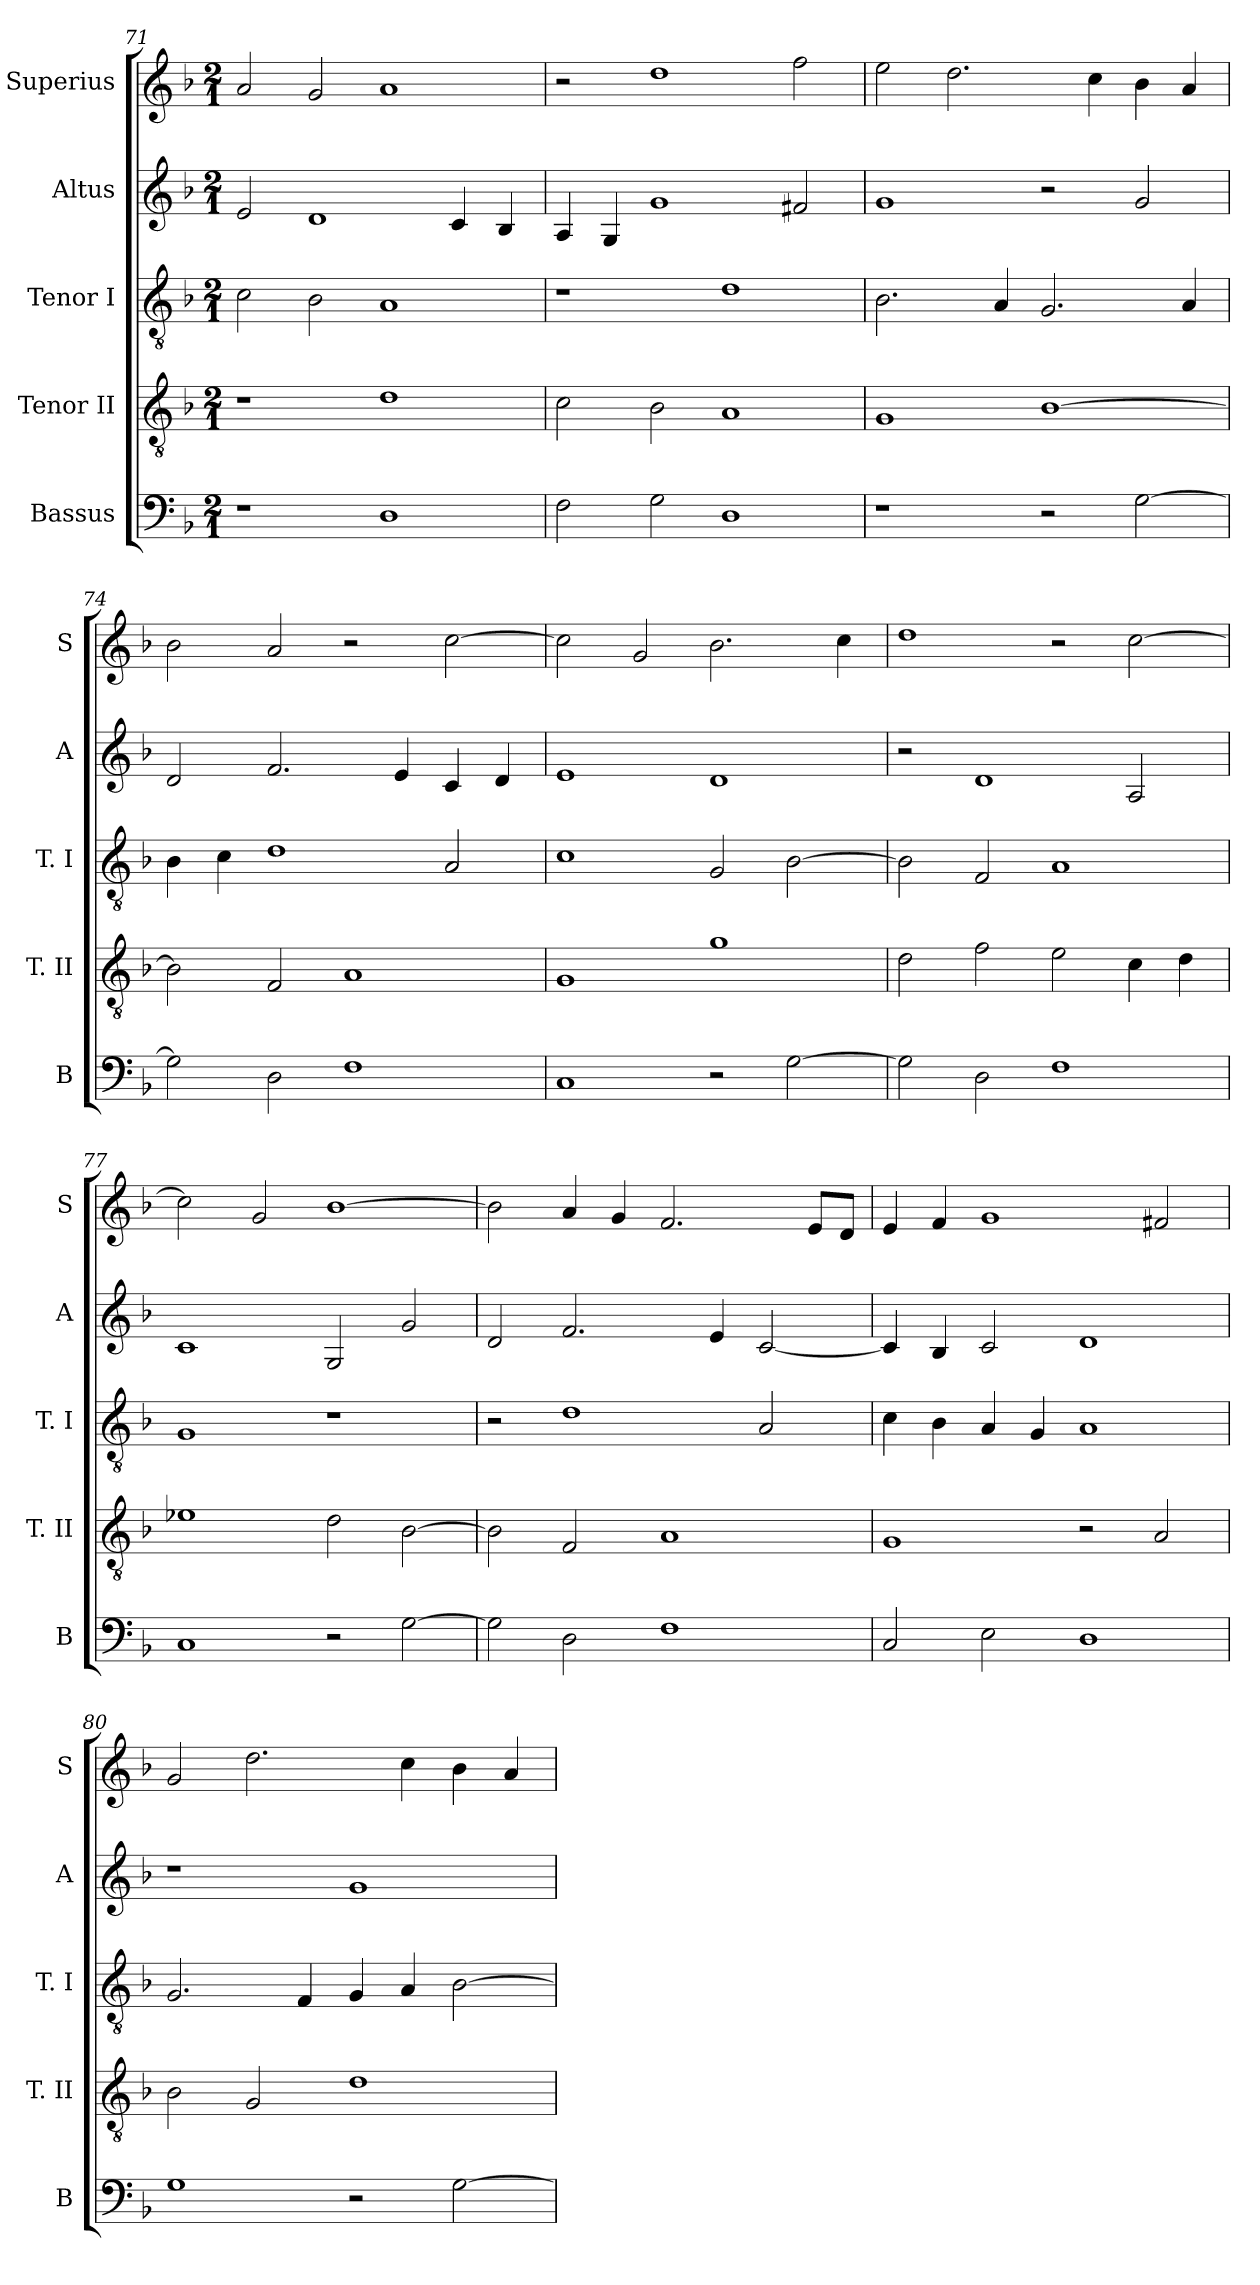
**kern	**kern	**kern	**kern	**kern
*part5	*part4	*part3	*part2	*part1
*staff5	*staff4	*staff3	*staff2	*staff1
*I"Bassus	*I"Tenor II	*I"Tenor I	*I"Altus	*I"Superius
*I'B	*I'T. II	*I'T. I	*I'A	*I'S
*clefF4	*clefGv2	*clefGv2	*clefG2	*clefG2
*k[b-]	*k[b-]	*k[b-]	*k[b-]	*k[b-]
*F:	*F:	*F:	*F:	*F:
*M2/1	*M2/1	*M2/1	*M2/1	*M2/1
=71	=71	=71	=71	=71
1r	1r	2c	2e	2a
.	.	2B-	1d	2g
1D	1d	1A	.	1a
.	.	.	4c	.
.	.	.	4B-	.
=72	=72	=72	=72	=72
2F	2c	1r	4A	2r
.	.	.	4G	.
2G	2B-	.	1g	1dd
1D	1A	1d	.	.
.	.	.	2f#X	2ff
=73	=73	=73	=73	=73
1r	1G	2.B-	1g	2ee
.	.	.	.	2.dd
.	.	4A	.	.
2r	[1B-	2.G	2r	.
.	.	.	.	4cc
[2G	.	.	2g	4b-
.	.	4A	.	4a
=74	=74	=74	=74	=74
2G]	2B-]	4B-	2d	2b-
.	.	4c	.	.
2D	2F	1d	2.f	2a
1F	1A	.	.	2r
.	.	.	4e	.
.	.	2A	4c	[2cc
.	.	.	4d	.
=75	=75	=75	=75	=75
1C	1G	1c	1e	2cc]
.	.	.	.	2g
2r	1g	2G	1d	2.b-
[2G	.	[2B-	.	.
.	.	.	.	4cc
=76	=76	=76	=76	=76
2G]	2d	2B-]	2r	1dd
2D	2f	2F	1d	.
1F	2e	1A	.	2r
.	4c	.	2A	[2cc
.	4d	.	.	.
=77	=77	=77	=77	=77
1C	1e-X	1G	1c	2cc]
.	.	.	.	2g
2r	2d	1r	2G	[1b-
[2G	[2B-	.	2g	.
=78	=78	=78	=78	=78
2G]	2B-]	2r	2d	2b-]
2D	2F	1d	2.f	4a
.	.	.	.	4g
1F	1A	.	.	2.f
.	.	.	4e	.
.	.	2A	[2c	.
.	.	.	.	8eL
.	.	.	.	8dJ
=79	=79	=79	=79	=79
2C	1G	4c	4c]	4e
.	.	4B-	4B-	4f
2E	.	4A	2c	1g
.	.	4G	.	.
1D	2r	1A	1d	.
.	2A	.	.	2f#X
=80	=80	=80	=80	=80
1G	2B-	2.G	1r	2g
.	2G	.	.	2.dd
.	.	4F	.	.
2r	1d	4G	1g	.
.	.	4A	.	4cc
[2G	.	[2B-	.	4b-
.	.	.	.	4a
=	=	=	=	=
*-	*-	*-	*-	*-
